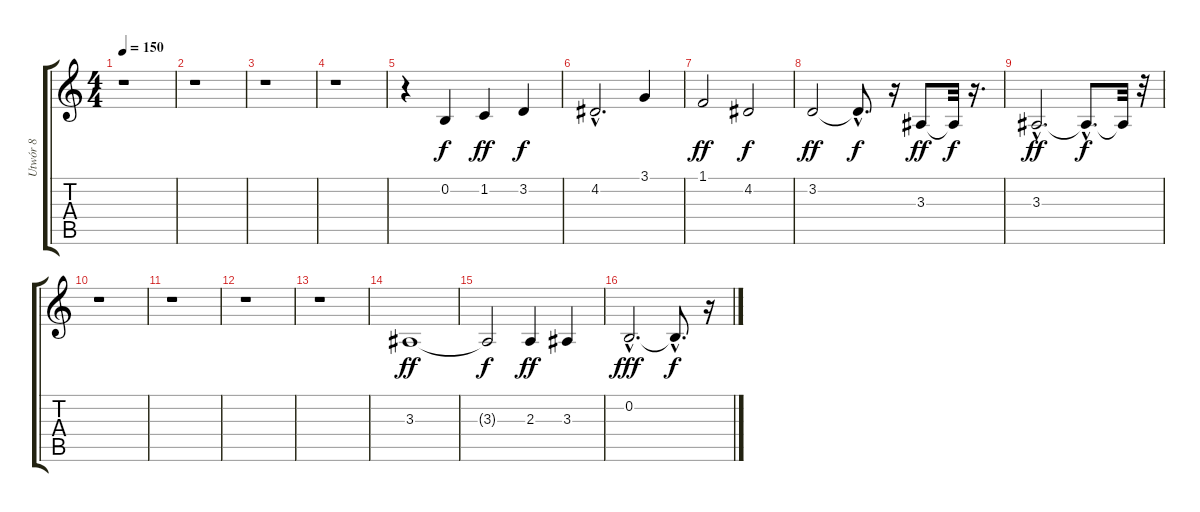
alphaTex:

\track ("Utwór 8" "Utwór 8") {instrument lead6voice}
\staff {score tabs}
\tuning (E4 B3 G3 D3 A2 E2) {hide}
\ts (4 4)
\tempo 150
\clef g2
\ks c
r.1{dy f} |
r.1 |
r.1 |
r.1 |
r.4 0.2.4 1.2.4{dy ff} 3.2.4{dy f} |
4.2{hac}.2{d} 3.1.4 |
1.1.2{dy ff} 4.2.2{dy f} |
3.2.2{dy ff} 3.2{hac t}.8{d dy f} r.16 3.3.8{dy ff} 3.3{t}.32{dy f} r.16{d} |
3.3{hac}.2{d dy ff} 3.3{hac t}.8{d dy f} 3.3{t}.32 r.32 |
r.1 |
r.1 |
r.1 |
r.1 |
3.3.1{dy ff} |
3.3{t}.2{dy f} 2.3.4{dy ff} 3.3.4 |
0.2{hac}.2{d dy fff} 0.2{hac t}.8{d dy f} r.16
